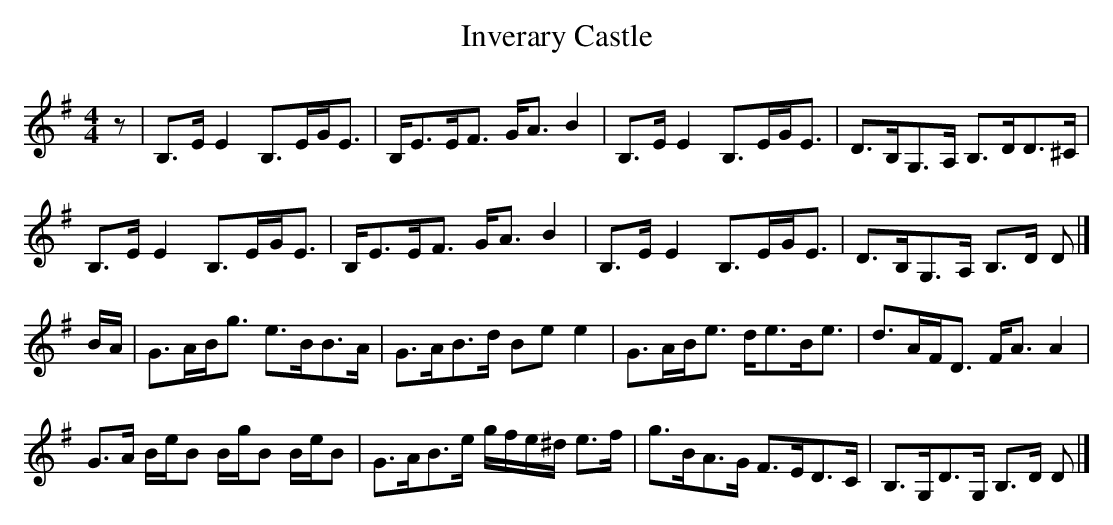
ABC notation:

X:1
T:Inverary Castle
M:4/4
L:1/8
K:Eminor
z|B,>E E2 B,>EG<E|B,<EE<F G<A B2|B,>E E2 B,>EG<E|D>B,G,>A, B,>DD>^C|
B,>E E2 B,>EG<E|B,<EE<F G<A B2|B,>E E2 B,>EG<E|D>B,G,>A, B,>D D|]
B/A/|G>AB<g e>BB>A|G>AB>d Be e2|G>AB<e d<eB<e|d>AF<D F<A A2|
G>A B/e/B B/g/B B/e/B|G>AB>e g/f/e/^d/ e>f|g>BA>G F>ED>C|\
B,>G,D>G, B,>D D|]
